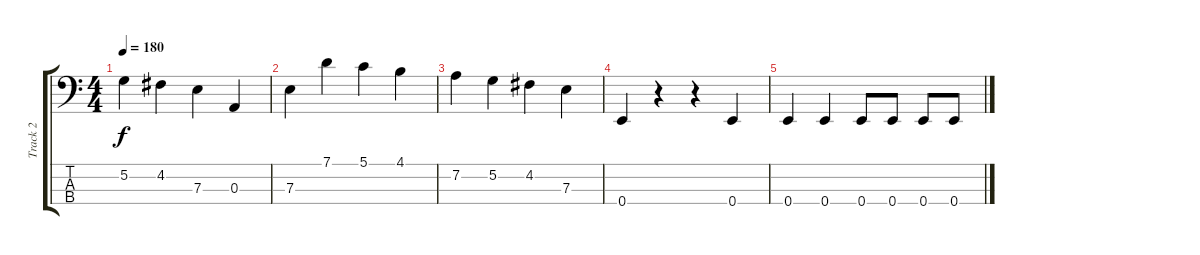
\track ("Track 2" "Track 2") {instrument electricbasspick}
\staff {score tabs}
\tuning (G2 D2 A1 E1) {hide}
\ts (4 4)
\tempo 180
\clef f4
\ks c
5.2.4{dy f} 4.2.4 7.3.4 0.3.4 |
7.3.4 7.1.4 5.1.4 4.1.4 |
7.2.4 5.2.4 4.2.4 7.3.4 |
0.4.4 r.4 r.4 0.4.4 |
0.4.4 0.4.4 0.4.8 0.4.8 0.4.8 0.4.8
